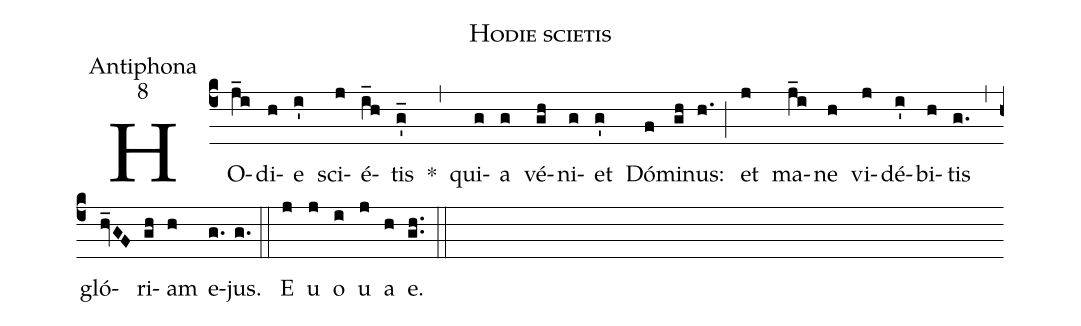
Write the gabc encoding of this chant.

name:Hodie scietis;
office-part:Antiphona;
mode:8;
%%
(c4) HO(j_i)di(h)e(i') sci(j)é(i_h)tis(g'_) *(,) qui(g)a(g) vé(gh)ni(g)et(g') Dó(f)mi(gh)nus:(h.) (;) et(j) ma(j_i)ne(h) vi(j)dé(i')bi(h)tis(g.) (,) gló(hv_GF)ri(gh)am(h) e(g.)jus.(g.) (::)
<eu>E(j) u(j) o(i) u(j) a(h) e.</eu>(gh..) (::)
